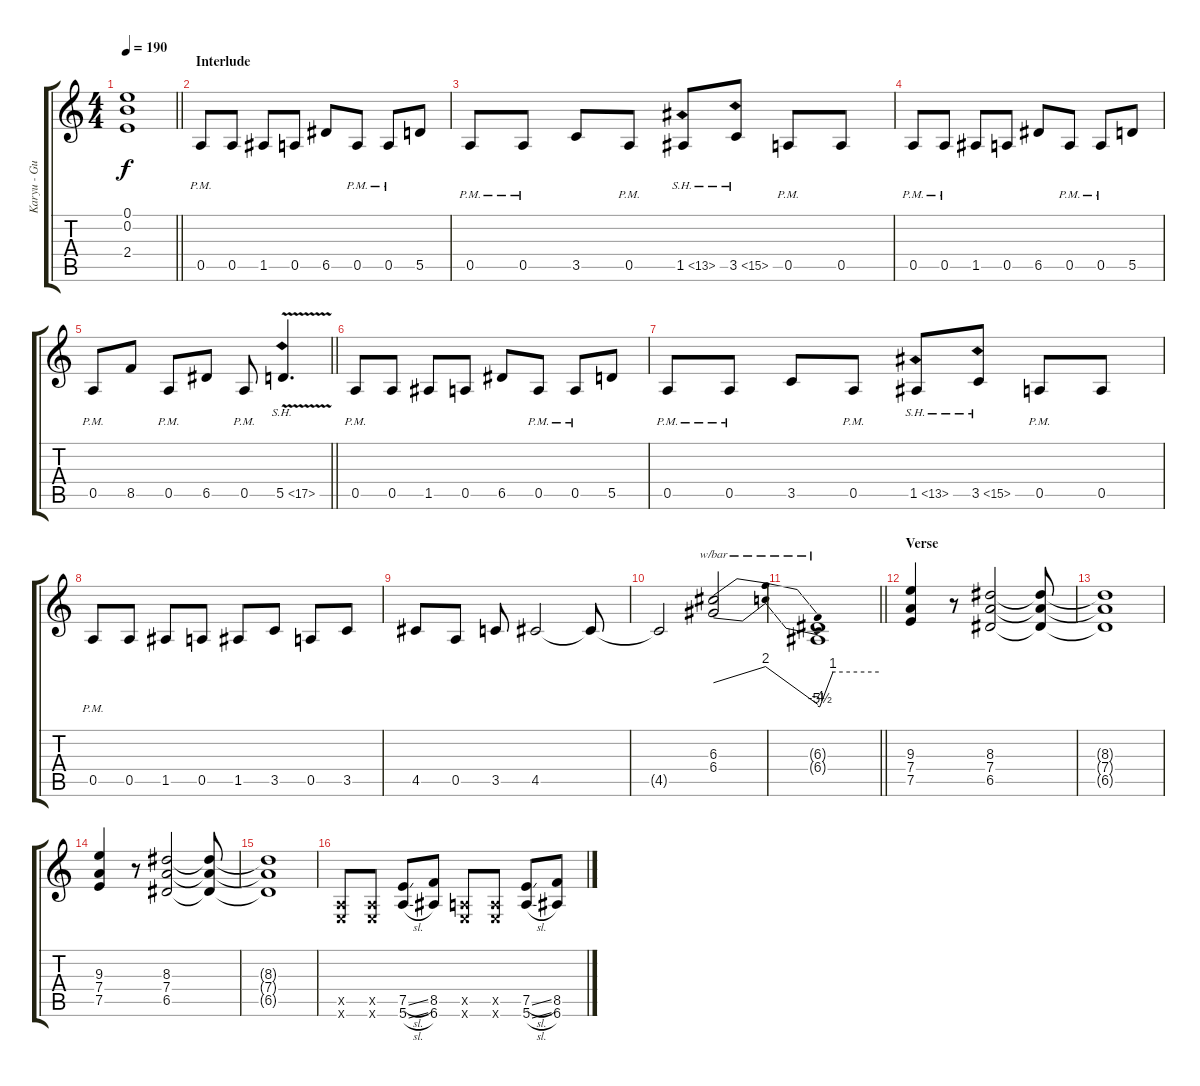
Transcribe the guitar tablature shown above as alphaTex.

\track ("Karyu - Guitar 2" "Karyu - Gu") {instrument distortionguitar}
\staff {score tabs}
\tuning (E4 B3 G3 D3 A2 E2) {hide}
\ts (4 4)
\tempo 190
\clef g2
\barLineRight lightlight
\ks c
(0.1 0.2{t} 2.4{t}).1{dy f} |
\section ("" "Interlude")
0.5{pm}.8 0.5.8 1.5.8 0.5.8 6.5.8 0.5{pm}.8 0.5{pm}.8 5.5.8 |
0.5{pm}.8 0.5{pm}.8 3.5.8 0.5{pm}.8 1.5{sh 12}.8 3.5{sh 12}.8 0.5{pm}.8 0.5.8 |
0.5{pm}.8 0.5{pm}.8 1.5.8 0.5.8 6.5.8 0.5{pm}.8 0.5{pm}.8 5.5.8 |
\barLineRight lightlight
0.5{pm}.8 8.5.8 0.5{pm}.8 6.5.8 0.5{pm}.8 5.5{sh 12 v}.4{d} |
\section ("" "")
0.5{pm}.8 0.5.8 1.5.8 0.5.8 6.5.8 0.5{pm}.8 0.5{pm}.8 5.5.8 |
0.5{pm}.8 0.5{pm}.8 3.5.8 0.5{pm}.8 1.5{sh 12}.8 3.5{sh 12}.8 0.5{pm}.8 0.5.8 |
0.5{pm}.8 0.5.8 1.5.8 0.5.8 1.5.8 3.5.8 0.5.8 3.5.8 |
4.5.8 0.5.8 3.5.8 4.5.2 4.5{t}.8 |
4.5{t}.2 (6.3 6.4).2{tbe (dip default 0 0 7 8 60 -16)} |
\barLineRight lightlight
(6.3{t} 6.4{t}).1{tbe (custom default 0 -20 2 -22 15 4 60 4)} |
\section ("" "Verse")
(9.3 7.4 7.5).4 r.8 (8.3 7.4 6.5).2 (8.3{t} 7.4{t} 6.5{t}).8 |
(8.3{t} 7.4{t} 6.5{t}).1 |
(9.3 7.4 7.5).4 r.8 (8.3 7.4 6.5).2 (8.3{t} 7.4{t} 6.5{t}).8 |
(8.3{t} 7.4{t} 6.5{t}).1 |
(0.5{x} 0.6{x}).8 (0.5{x} 0.6{x}).8 (7.5{sl} 5.6{sl}).8 (8.5 6.6).8 (0.5{x} 0.6{x}).8 (0.5{x} 0.6{x}).8 (7.5{sl} 5.6{sl}).8 (8.5 6.6).8
